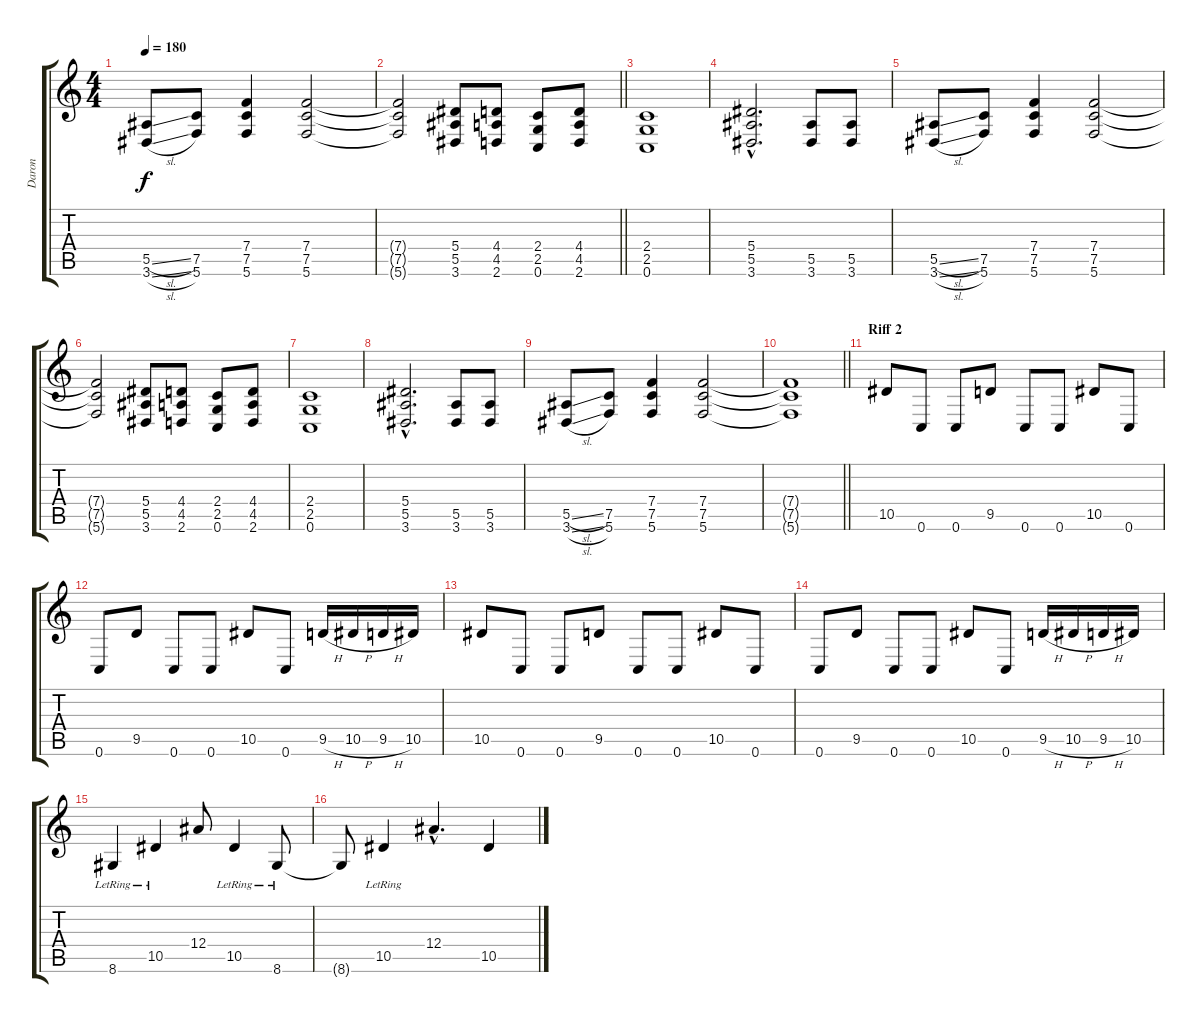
\track ("Daron" "Daron") {instrument distortionguitar}
\staff {score tabs}
\tuning (C4 G3 Eb3 Bb2 F2 C2) {hide}
\ts (4 4)
\tempo 180
\clef g2
\ks c
(5.5{sl} 3.6{sl}).8{dy f} (7.5 5.6).8 (7.4 7.5 5.6).4 (7.4 7.5 5.6).2 |
\barLineRight lightlight
(7.4{t} 7.5{t} 5.6{t}).2 (5.4 5.5 3.6).8 (4.4 4.5 2.6).8 (2.4 2.5 0.6).8 (4.4 4.5 2.6).8 |
(2.4 2.5 0.6).1 |
(5.4{hac} 5.5{hac} 3.6{hac}).2{d} (5.5 3.6).8 (5.5 3.6).8 |
(5.5{sl} 3.6{sl}).8 (7.5 5.6).8 (7.4 7.5 5.6).4 (7.4 7.5 5.6).2 |
(7.4{t} 7.5{t} 5.6{t}).2 (5.4 5.5 3.6).8 (4.4 4.5 2.6).8 (2.4 2.5 0.6).8 (4.4 4.5 2.6).8 |
(2.4 2.5 0.6).1 |
(5.4{hac} 5.5{hac} 3.6{hac}).2{d} (5.5 3.6).8 (5.5 3.6).8 |
(5.5{sl} 3.6{sl}).8 (7.5 5.6).8 (7.4 7.5 5.6).4 (7.4 7.5 5.6).2 |
\barLineRight lightlight
(7.4{t} 7.5{t} 5.6{t}).1 |
\section ("" "Riff 2")
10.5.8 0.6.8 0.6.8 9.5.8 0.6.8 0.6.8 10.5.8 0.6.8 |
0.6.8 9.5.8 0.6.8 0.6.8 10.5.8 0.6.8 9.5{h}.16 10.5{h}.16 9.5{h}.16 10.5.16 |
10.5.8 0.6.8 0.6.8 9.5.8 0.6.8 0.6.8 10.5.8 0.6.8 |
0.6.8 9.5.8 0.6.8 0.6.8 10.5.8 0.6.8 9.5{h}.16 10.5{h}.16 9.5{h}.16 10.5.16 |
8.6{lr}.4 10.5{lr}.4 12.4.8 10.5{lr}.4 8.6{lr}.8 |
8.6{t}.8 10.5{lr}.4 12.4{hac}.4{d} 10.5.4
